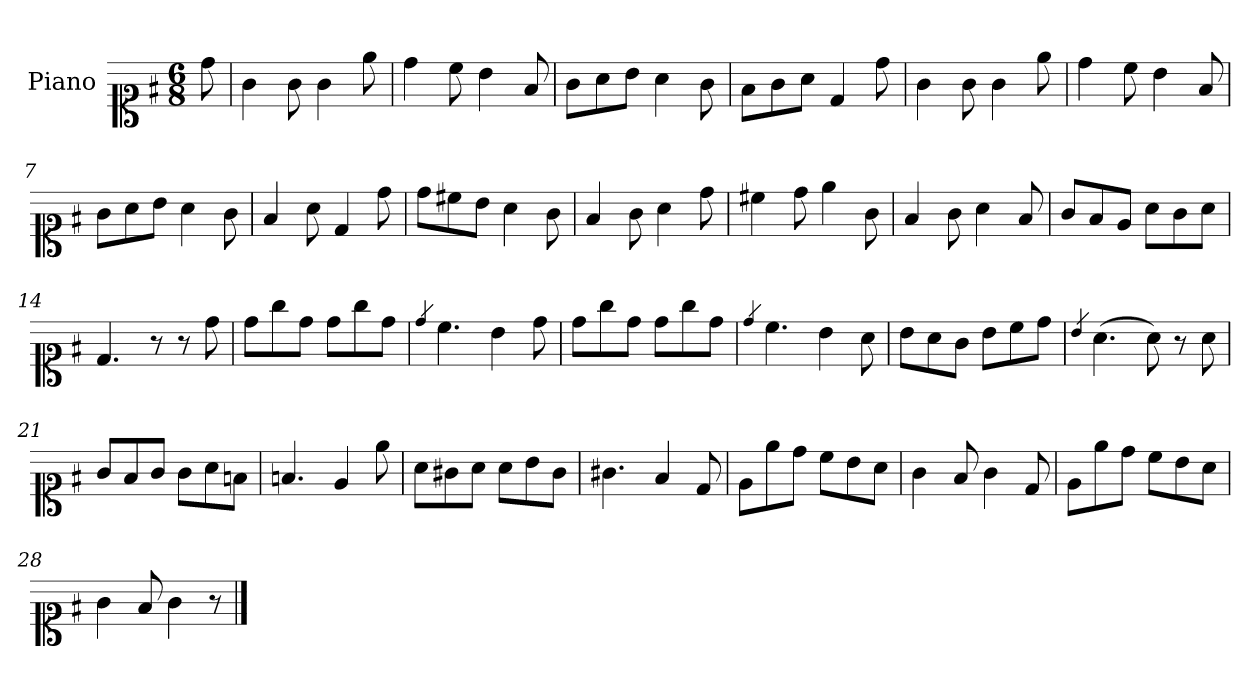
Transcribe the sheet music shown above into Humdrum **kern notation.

**kern
*part1
*staff1
*I"Piano
*I'Pno.
*clefC1
*k[f#]
*M6/8
=
8dd\
=1
4g\
8g\
4g\
8ee\
=2
4dd\
8cc\
4b\
8f#/
=3
8g\L
8a\
8b\J
4a\
8g\
=4
8f#\L
8g\
8a\J
4d/
8dd\
=5
4g\
8g\
4g\
8ee\
=6
4dd\
8cc\
4b\
8f#/
=7
8g\L
8a\
8b\J
4a\
8g\
=8
4f#/
8a\
4d/
8dd\
=9
8dd\L
8cc#X\
8b\J
4a\
8g\
=10
4f#/
8g\
4a\
8dd\
=11
4cc#X\
8dd\
4ee\
8g\
=12
4f#/
8g\
4a\
8f#/
=13
8g/L
8f#/
8e/J
8a\L
8g\
8a\J
=14
4.d/
8r
8r
8dd\
=15
8dd\L
8gg\
8dd\J
8dd\L
8gg\
8dd\J
=16
4qdd/
4.cc\
4b\
8dd\
=17
8dd\L
8gg\
8dd\J
8dd\L
8gg\
8dd\J
=18
4qdd/
4.cc\
4b\
8a\
=19
8b\L
8a\
8g\J
8b\L
8cc\
8dd\J
=20
4qb/
(>4.a\
8a\)
8r
8a\
=21
8g/L
8f#/
8g/J
8g\L
8a\
8fn\J
=22
4.fn/
4e/
8ee\
=23
8a\L
8g#X\
8a\J
8a\L
8b\
8g#\J
=24
4.g#X\
4f#/
8d/
=25
8e\L
8ee\
8dd\J
8cc\L
8b\
8a\J
=26
4g\
8f#/
4g\
8d/
=27
8e\L
8ee\
8dd\J
8cc\L
8b\
8a\J
=28
4g\
8f#/
4g\
8r
==
*-
